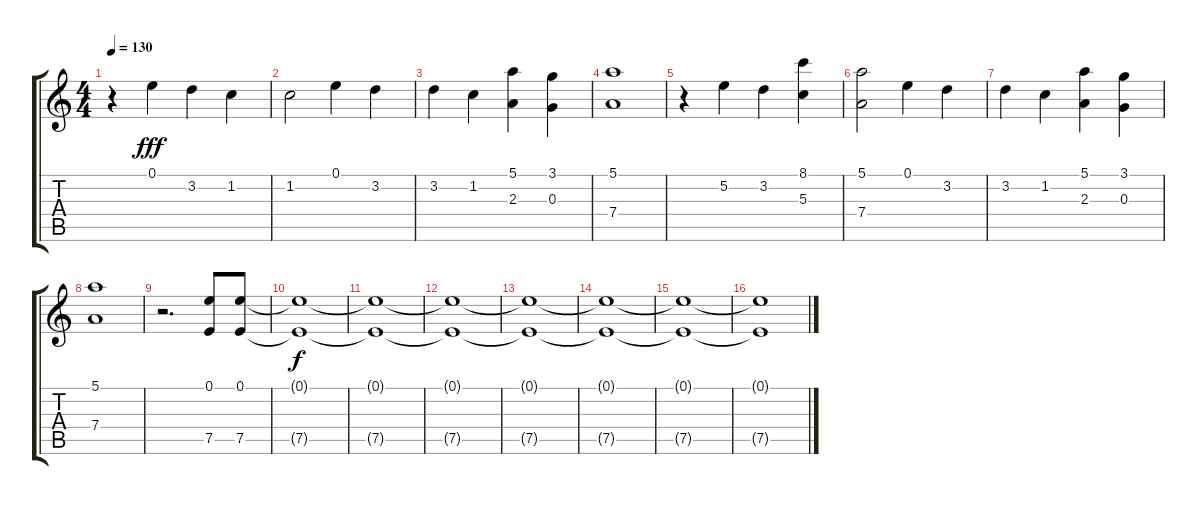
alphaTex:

\track "" {instrument overdrivenguitar}
\staff {score tabs}
\tuning (E4 B3 G3 D3 A2 E2) {hide}
\ts (4 4)
\tempo 130
\clef g2
\ks c
r.4{dy fff} 0.1.4 3.2.4 1.2.4 |
1.2.2 0.1.4 3.2.4 |
3.2.4 1.2.4 (5.1 2.3).4 (3.1 0.3).4 |
(5.1 7.4).1 |
r.4 5.2.4 3.2.4 (8.1 5.3).4 |
(5.1 7.4).2 0.1.4 3.2.4 |
3.2.4 1.2.4 (5.1 2.3).4 (3.1 0.3).4 |
(5.1 7.4).1 |
r.2{d} (0.1 7.5).8 (0.1 7.5).8 |
(0.1{t} 7.5{t}).1{dy f} |
(0.1{t} 7.5{t}).1 |
(0.1{t} 7.5{t}).1 |
(0.1{t} 7.5{t}).1 |
(0.1{t} 7.5{t}).1 |
(0.1{t} 7.5{t}).1 |
(0.1{t} 7.5{t}).1
